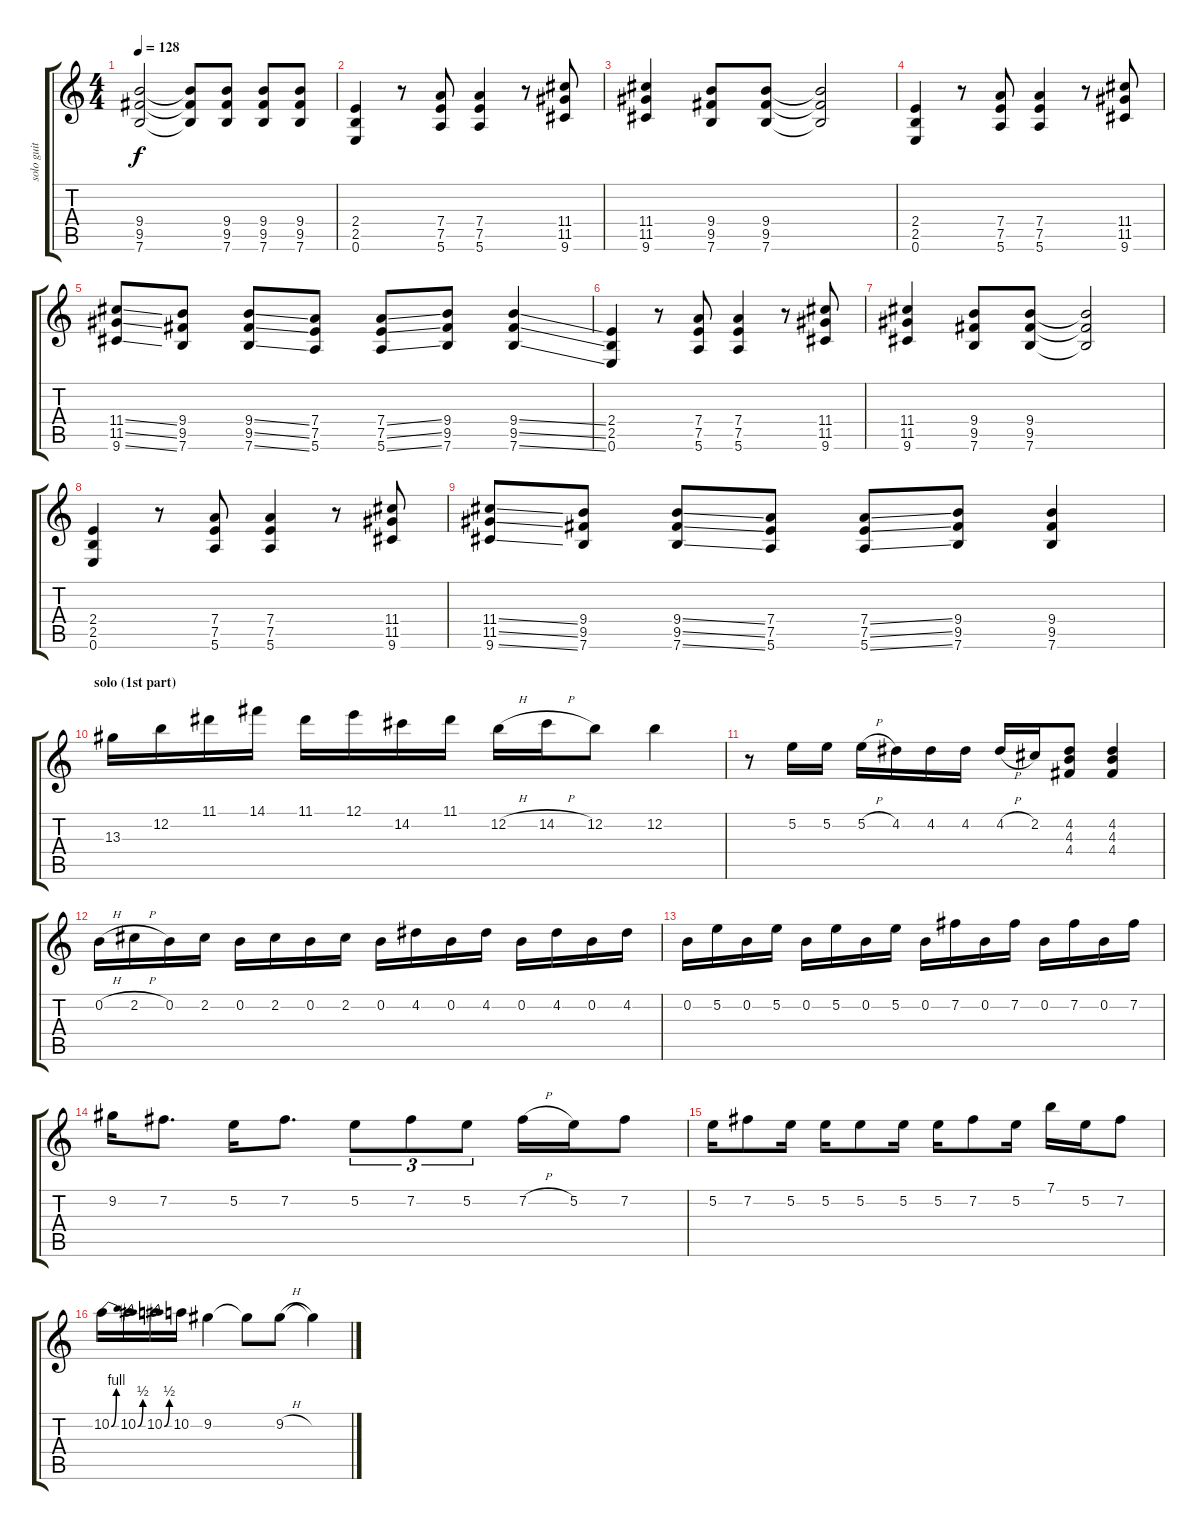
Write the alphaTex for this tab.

\track ("solo guit 2" "solo guit ") {instrument distortionguitar}
\staff {score tabs}
\tuning (E4 B3 G3 D3 A2 E2) {hide}
\ts (4 4)
\tempo 128
\clef g2
\ks c
(9.4{t} 9.5{t} 7.6{t}).2{dy f} (9.4{t} 9.5{t} 7.6{t}).8 (9.4 9.5 7.6).8 (9.4 9.5 7.6).8 (9.4 9.5 7.6).8 |
(2.4 2.5 0.6).4 r.8 (7.4 7.5 5.6).8 (7.4 7.5 5.6).4 r.8 (11.4 11.5 9.6).8 |
(11.4 11.5 9.6).4 (9.4 9.5 7.6).8 (9.4 9.5 7.6).8 (9.4{t} 9.5{t} 7.6{t}).2 |
(2.4 2.5 0.6).4 r.8 (7.4 7.5 5.6).8 (7.4 7.5 5.6).4 r.8 (11.4 11.5 9.6).8 |
(11.4{ss} 11.5{ss} 9.6{ss}).8 (9.4 9.5 7.6).8 (9.4{ss} 9.5{ss} 7.6{ss}).8 (7.4 7.5 5.6).8 (7.4{ss} 7.5{ss} 5.6{ss}).8 (9.4 9.5 7.6).8 (9.4{ss} 9.5{ss} 7.6{ss}).4 |
(2.4 2.5 0.6).4 r.8 (7.4 7.5 5.6).8 (7.4 7.5 5.6).4 r.8 (11.4 11.5 9.6).8 |
(11.4 11.5 9.6).4 (9.4 9.5 7.6).8 (9.4 9.5 7.6).8 (9.4{t} 9.5{t} 7.6{t}).2 |
(2.4 2.5 0.6).4 r.8 (7.4 7.5 5.6).8 (7.4 7.5 5.6).4 r.8 (11.4 11.5 9.6).8 |
(11.4{ss} 11.5{ss} 9.6{ss}).8 (9.4 9.5 7.6).8 (9.4{ss} 9.5{ss} 7.6{ss}).8 (7.4 7.5 5.6).8 (7.4{ss} 7.5{ss} 5.6{ss}).8 (9.4 9.5 7.6).8 (9.4 9.5 7.6).4 |
\section ("" "solo (1st part)")
13.3.16 12.2.16 11.1.16 14.1.16 11.1.16 12.1.16 14.2.16 11.1.16 12.2{h}.16 14.2{h}.16 12.2.8 12.2.4 |
r.8 5.2.16 5.2.16 5.2{h}.16 4.2.16 4.2.16 4.2.16 4.2{h}.16 2.2.16 (4.2 4.3 4.4).8 (4.2 4.3 4.4).4 |
0.2{h}.16 2.2{h}.16 0.2.16 2.2.16 0.2.16 2.2.16 0.2.16 2.2.16 0.2.16 4.2.16 0.2.16 4.2.16 0.2.16 4.2.16 0.2.16 4.2.16 |
0.2.16 5.2.16 0.2.16 5.2.16 0.2.16 5.2.16 0.2.16 5.2.16 0.2.16 7.2.16 0.2.16 7.2.16 0.2.16 7.2.16 0.2.16 7.2.16 |
9.2.16 7.2.8{d} 5.2.16 7.2.8{d} 5.2.8{tu (3 2)} 7.2.8{tu (3 2)} 5.2.8{tu (3 2)} 7.2{h}.16 5.2.16 7.2.8 |
5.2.16 7.2.8 5.2.16 5.2.16 5.2.8 5.2.16 5.2.16 7.2.8 5.2.16 7.1.16 5.2.16 7.2.8 |
10.2{be (bend 0 0 60 4)}.16 10.2{be (bend 0 0 60 2)}.16 10.2{be (bend 0 0 60 2)}.16 10.2.16 9.2.4 9.2{t}.8 9.2{h}.8 9.2{t}.4
